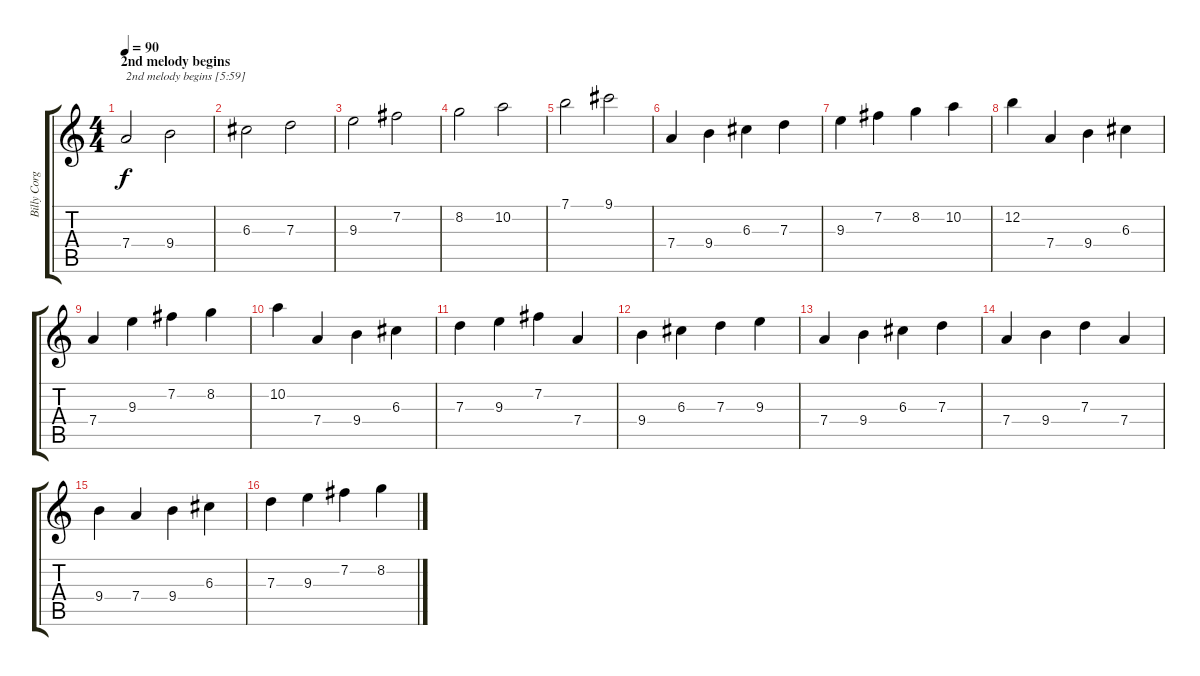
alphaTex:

\track ("Billy Corgan" "Billy Corg") {instrument electricguitarjazz}
\staff {score tabs}
\tuning (E4 B3 G3 D3 A2 D2) {hide}
\ts (4 4)
\section ("" "2nd melody begins ")
\tempo 90
\clef g2
\ks c
7.4.2{txt "2nd melody begins [5:59]" dy f} 9.4.2 |
6.3.2 7.3.2 |
9.3.2 7.2.2 |
8.2.2 10.2.2 |
7.1.2 9.1.2 |
7.4.4 9.4.4 6.3.4 7.3.4 |
9.3.4 7.2.4 8.2.4 10.2.4 |
12.2.4 7.4.4 9.4.4 6.3.4 |
7.4.4 9.3.4 7.2.4 8.2.4 |
10.2.4 7.4.4 9.4.4 6.3.4 |
7.3.4 9.3.4 7.2.4 7.4.4 |
9.4.4 6.3.4 7.3.4 9.3.4 |
7.4.4 9.4.4 6.3.4 7.3.4 |
7.4.4 9.4.4 7.3.4 7.4.4 |
9.4.4 7.4.4 9.4.4 6.3.4 |
7.3.4 9.3.4 7.2.4 8.2.4
